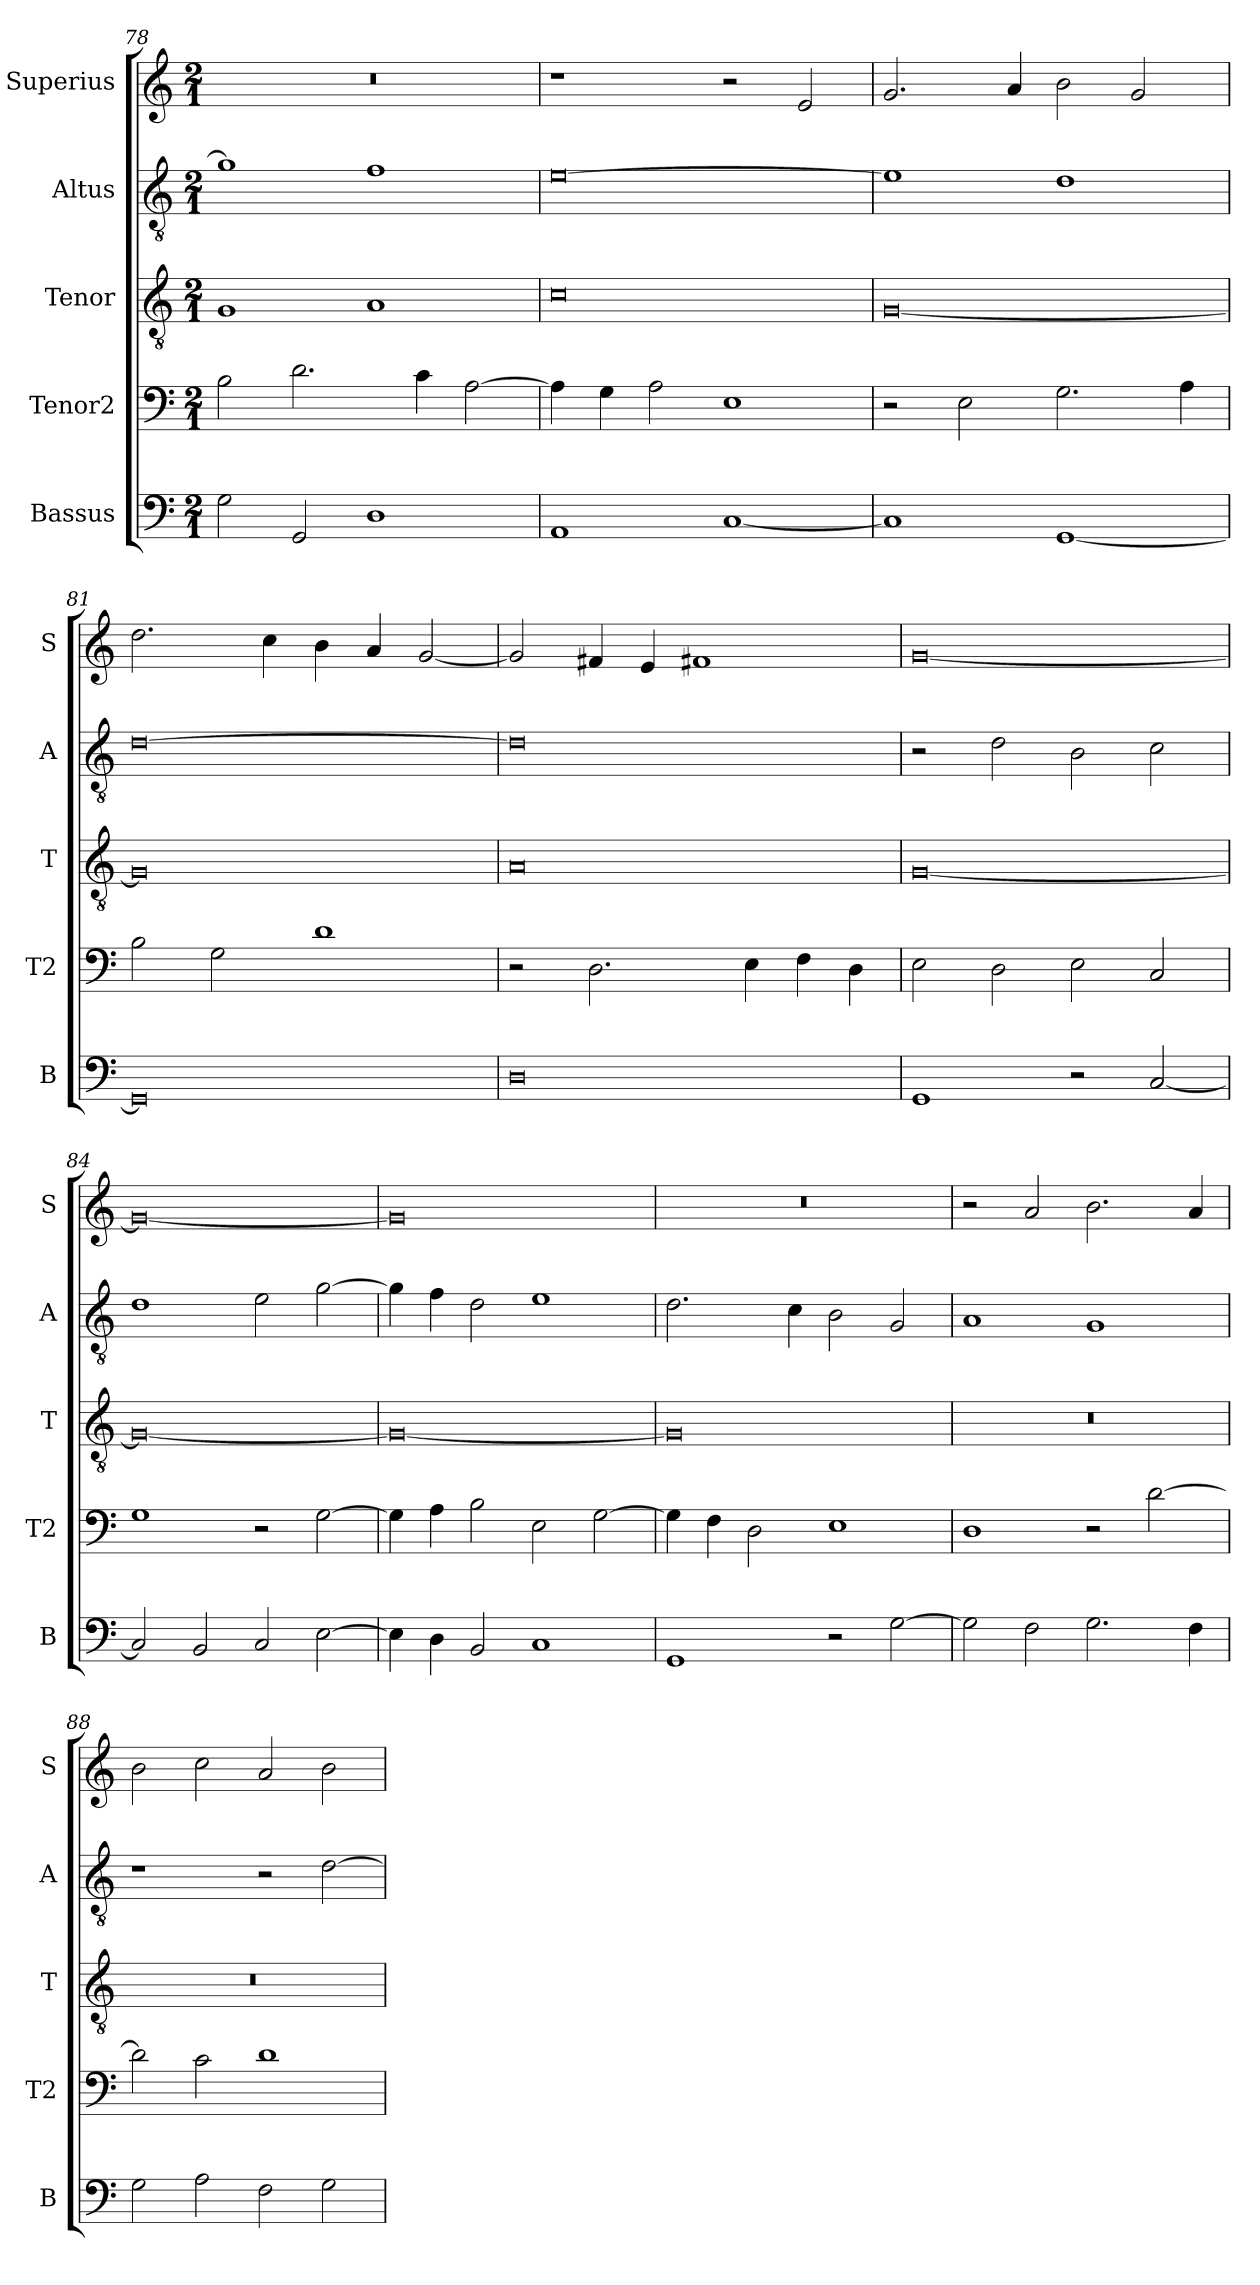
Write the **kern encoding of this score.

**kern	**kern	**kern	**kern	**kern
*part5	*part4	*part3	*part2	*part1
*staff5	*staff4	*staff3	*staff2	*staff1
*I"Bassus	*I"Tenor2	*I"Tenor	*I"Altus	*I"Superius
*I'B	*I'T2	*I'T	*I'A	*I'S
*clefF4	*clefF4	*clefGv2	*clefGv2	*clefG2
*k[]	*k[]	*k[]	*k[]	*k[]
*M2/1	*M2/1	*M2/1	*M2/1	*M2/1
=78	=78	=78	=78	=78
2G\	2B\	1G	1g]	0r
2GG/	2.d\	.	.	.
1D	.	1A	1f	.
.	4c\	.	.	.
.	[2A\	.	.	.
=79	=79	=79	=79	=79
1AA	4A\]	0c	[0e	1r
.	4G\	.	.	.
.	2A\	.	.	.
[1C	1E	.	.	2r
.	.	.	.	2e/
=80	=80	=80	=80	=80
1C]	2r	[0G	1e]	2.g/
.	2E\	.	.	.
.	.	.	.	4a/
[1GG	2.G\	.	1d	2b\
.	.	.	.	2g/
.	4A\	.	.	.
=81	=81	=81	=81	=81
0GG]	2B\	0G]	[0d	2.dd\
.	2G\	.	.	.
.	.	.	.	4cc\
.	1d	.	.	4b\
.	.	.	.	4a/
.	.	.	.	[2g/
=82	=82	=82	=82	=82
0D	2r	0A	0d]	2g/]
.	2.D\	.	.	4f#X/
.	.	.	.	4e/
.	.	.	.	1f#X
.	4E\	.	.	.
.	4F\	.	.	.
.	4D\	.	.	.
=83	=83	=83	=83	=83
1GG	2E\	[0G	2r	[0g
.	2D\	.	2d\	.
2r	2E\	.	2B\	.
[2C/	2C/	.	2c\	.
=84	=84	=84	=84	=84
2C/]	1G	0G_	1d	0g_
2BB/	.	.	.	.
2C/	2r	.	2e\	.
[2E\	[2G\	.	[2g\	.
=85	=85	=85	=85	=85
4E\]	4G\]	0G_	4g\]	0g]
4D\	4A\	.	4f\	.
2BB/	2B\	.	2d\	.
1C	2E\	.	1e	.
.	[2G\	.	.	.
=86	=86	=86	=86	=86
1GG	4G\]	0G]	2.d\	0r
.	4F\	.	.	.
.	2D\	.	.	.
.	.	.	4c\	.
2r	1E	.	2B\	.
[2G\	.	.	2G/	.
=87	=87	=87	=87	=87
2G\]	1D	0r	1A	2r
2F\	.	.	.	2a/
2.G\	2r	.	1G	2.b\
.	[2d\	.	.	.
4F\	.	.	.	4a/
=88	=88	=88	=88	=88
2G\	2d\]	0r	1r	2b\
2A\	2c\	.	.	2cc\
2F\	1d	.	2r	2a/
2G\	.	.	[2d\	2b\
=	=	=	=	=
*-	*-	*-	*-	*-
